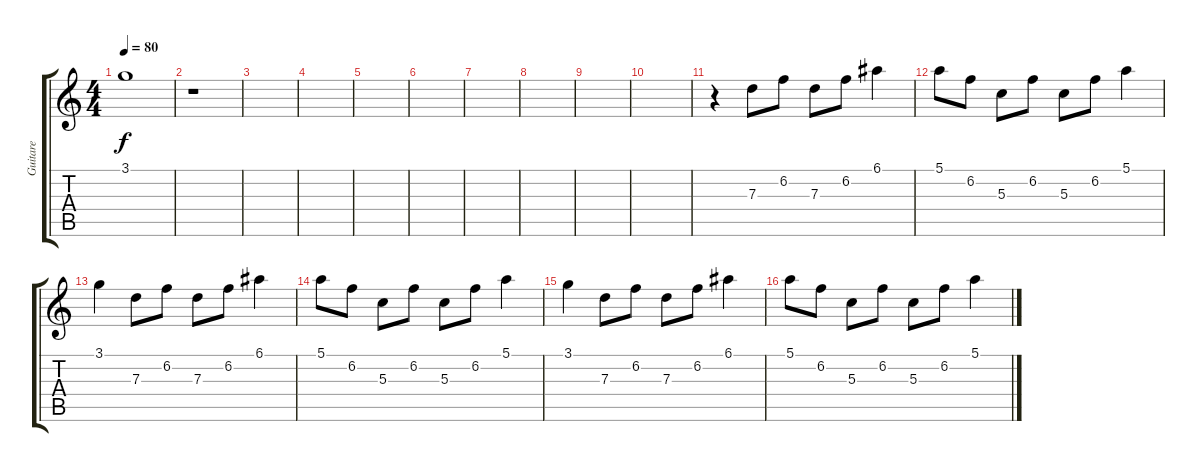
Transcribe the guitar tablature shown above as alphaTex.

\track ("Guitare" "Guitare") {instrument acousticguitarnylon}
\staff {score tabs}
\tuning (E4 B3 G3 D3 A2 E2) {hide}
\ts (4 4)
\tempo 80
\clef g2
\ks c
3.1.1{dy f} |
r.1 |
|
|
|
|
|
|
|
|
r.4 7.3.8 6.2.8 7.3.8 6.2.8 6.1.4 |
5.1.8 6.2.8 5.3.8 6.2.8 5.3.8 6.2.8 5.1.4 |
3.1.4 7.3.8 6.2.8 7.3.8 6.2.8 6.1.4 |
5.1.8 6.2.8 5.3.8 6.2.8 5.3.8 6.2.8 5.1.4 |
3.1.4 7.3.8 6.2.8 7.3.8 6.2.8 6.1.4 |
5.1.8 6.2.8 5.3.8 6.2.8 5.3.8 6.2.8 5.1.4
